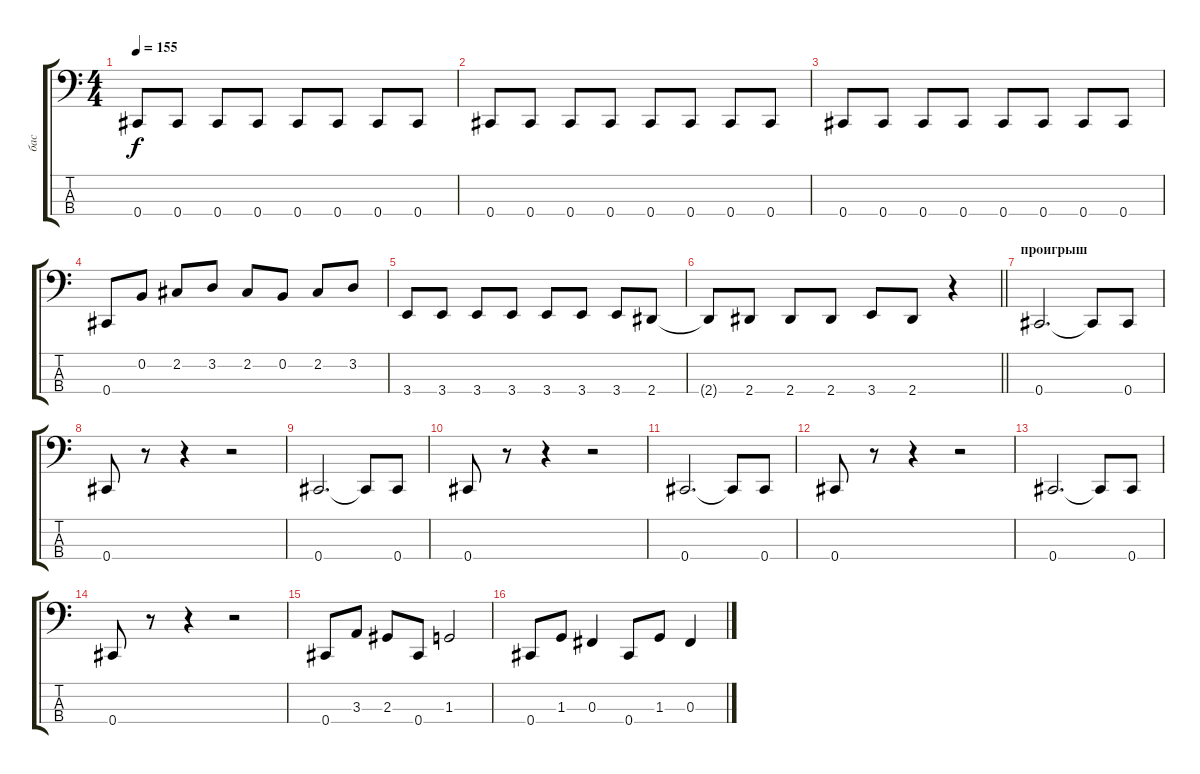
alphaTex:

\track ("бас" "бас") {instrument electricbassfinger}
\staff {score tabs}
\tuning (E2 B1 Gb1 Db1) {hide}
\ts (4 4)
\tempo 155
\clef f4
\ks c
0.4.8{dy f} 0.4.8 0.4.8 0.4.8 0.4.8 0.4.8 0.4.8 0.4.8 |
0.4.8 0.4.8 0.4.8 0.4.8 0.4.8 0.4.8 0.4.8 0.4.8 |
0.4.8 0.4.8 0.4.8 0.4.8 0.4.8 0.4.8 0.4.8 0.4.8 |
0.4.8 0.2.8 2.2.8 3.2.8 2.2.8 0.2.8 2.2.8 3.2.8 |
3.4.8 3.4.8 3.4.8 3.4.8 3.4.8 3.4.8 3.4.8 2.4.8 |
\barLineRight lightlight
2.4{t}.8 2.4.8 2.4.8 2.4.8 3.4.8 2.4.8 r.4 |
\section ("" "проигрыш")
0.4.2{d} 0.4{t}.8 0.4.8 |
0.4.8 r.8 r.4 r.2 |
0.4.2{d} 0.4{t}.8 0.4.8 |
0.4.8 r.8 r.4 r.2 |
0.4.2{d} 0.4{t}.8 0.4.8 |
0.4.8 r.8 r.4 r.2 |
0.4.2{d} 0.4{t}.8 0.4.8 |
0.4.8 r.8 r.4 r.2 |
0.4.8 3.3.8 2.3.8 0.4.8 1.3.2 |
0.4.8 1.3.8 0.3.4 0.4.8 1.3.8 0.3.4
